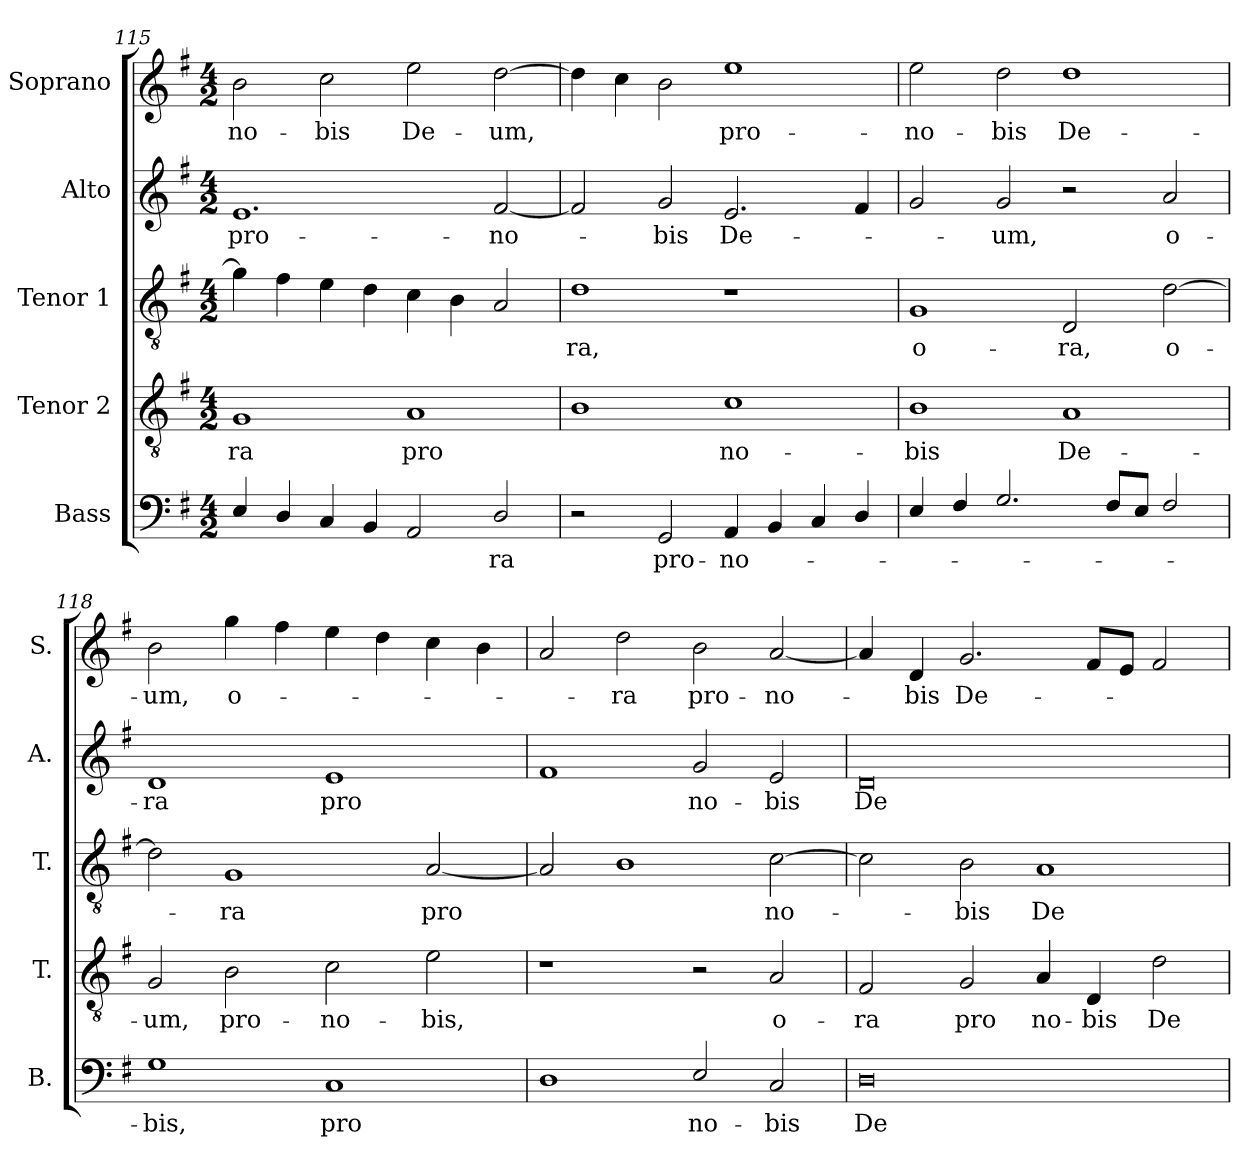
**kern	**text	**kern	**text	**kern	**text	**kern	**text	**kern	**text
*part5	*part5	*part4	*part4	*part3	*part3	*part2	*part2	*part1	*part1
*staff5	*staff5	*staff4	*staff4	*staff3	*staff3	*staff2	*staff2	*staff1	*staff1
*I"Bass	*	*I"Tenor 2	*	*I"Tenor 1	*	*I"Alto	*	*I"Soprano	*
*I'B.	*	*I'T.	*	*I'T.	*	*I'A.	*	*I'S.	*
*clefF4	*	*clefGv2	*	*clefGv2	*	*clefG2	*	*clefG2	*
*	*	*ITrd7c12	*	*ITrd7c12	*	*	*	*	*
*k[f#]	*	*k[f#]	*	*k[f#]	*	*k[f#]	*	*k[f#]	*
*G:	*	*G:	*	*G:	*	*G:	*	*G:	*
*M4/2	*	*M4/2	*	*M4/2	*	*M4/2	*	*M4/2	*
=115	=115	=115	=115	=115	=115	=115	=115	=115	=115
!	!	!	!LO:LY:b:color=#000000	!	!	!	!	!	!
!	!	!	!	!	!	!	!LO:LY:b:color=#000000	!	!
!	!	!	!	!	!	!	!	!	!LO:LY:b:color=#000000
4Ei/	.	1GGi	-ra	4Gi\]	.	1.ei	pro-	2bi\	no-
4Di/	.	.	.	4F#i\	.	.	.	.	.
!	!	!	!	!	!	!	!	!	!LO:LY:b:color=#000000
4Ci/	.	.	.	4Ei\	.	.	.	2cci\	-bis
4BBi/	.	.	.	4Di\	.	.	.	.	.
!	!	!	!LO:LY:b:color=#000000	!	!	!	!	!	!
!	!	!	!	!	!	!	!	!	!LO:LY:b:color=#000000
2AAi/	.	1AAi	pro	4Ci\	.	.	.	2eei\	De-
.	.	.	.	4BBi\	.	.	.	.	.
!	!LO:LY:b:color=#000000	!	!	!	!	!	!	!	!
!	!	!	!	!	!	!	!LO:LY:b:color=#000000	!	!
!	!	!	!	!	!	!	!	!	!LO:LY:b:color=#000000
2Di/	-ra	.	.	2AAi/	.	[<2f#i/	-no-	[>2ddi\	-um,
!!LO:PB:g=z
=116	=116	=116	=116	=116	=116	=116	=116	=116	=116
!	!	!	!	!	!LO:LY:b:color=#000000	!	!	!	!
2r	.	1BBi	.	1Di	-ra,	2f#i/]	.	4ddi\]	.
.	.	.	.	.	.	.	.	4cci\	.
!	!LO:LY:b:color=#000000	!	!	!	!	!	!	!	!
!	!	!	!	!	!	!	!LO:LY:b:color=#000000	!	!
2GGi/	pro-	.	.	.	.	2gi/	-bis	2bi\	.
!	!LO:LY:b:color=#000000	!	!	!	!	!	!	!	!
!	!	!	!LO:LY:b:color=#000000	!	!	!	!	!	!
!	!	!	!	!	!	!	!LO:LY:b:color=#000000	!	!
!	!	!	!	!	!	!	!	!	!LO:LY:b:color=#000000
4AAi/	-no-	1Ci	no-	1r	.	2.ei/	De-	1eei	pro-
4BBi/	.	.	.	.	.	.	.	.	.
4Ci/	.	.	.	.	.	.	.	.	.
4Di/	.	.	.	.	.	4f#i/	.	.	.
=117	=117	=117	=117	=117	=117	=117	=117	=117	=117
!	!	!	!LO:LY:b:color=#000000	!	!	!	!	!	!
!	!	!	!	!	!LO:LY:b:color=#000000	!	!	!	!
!	!	!	!	!	!	!	!	!	!LO:LY:b:color=#000000
4Ei/	.	1BBi	-bis	1GGi	o-	2gi/	.	2eei\	-no-
4F#i/	.	.	.	.	.	.	.	.	.
!	!	!	!	!	!	!	!LO:LY:b:color=#000000	!	!
!	!	!	!	!	!	!	!	!	!LO:LY:b:color=#000000
2.Gi/	.	.	.	.	.	2gi/	-um,	2ddi\	-bis
!	!	!	!LO:LY:b:color=#000000	!	!	!	!	!	!
!	!	!	!	!	!LO:LY:b:color=#000000	!	!	!	!
!	!	!	!	!	!	!	!	!	!LO:LY:b:color=#000000
.	.	1AAi	De-	2DDi/	-ra,	2r	.	1ddi	De-
8F#i/L	.	.	.	.	.	.	.	.	.
8Ei/J	.	.	.	.	.	.	.	.	.
!	!	!	!	!	!LO:LY:b:color=#000000	!	!	!	!
!	!	!	!	!	!	!	!LO:LY:b:color=#000000	!	!
2F#i/	.	.	.	[>2Di\	o-	2ai/	o-	.	.
=118	=118	=118	=118	=118	=118	=118	=118	=118	=118
!	!LO:LY:b:color=#000000	!	!	!	!	!	!	!	!
!	!	!	!LO:LY:b:color=#000000	!	!	!	!	!	!
!	!	!	!	!	!	!	!LO:LY:b:color=#000000	!	!
!	!	!	!	!	!	!	!	!	!LO:LY:b:color=#000000
1Gi	-bis,	2GGi/	-um,	2Di\]	.	1di	-ra	2bi\	-um,
!	!	!	!LO:LY:b:color=#000000	!	!	!	!	!	!
!	!	!	!	!	!LO:LY:b:color=#000000	!	!	!	!
!	!	!	!	!	!	!	!	!	!LO:LY:b:color=#000000
.	.	2BBi\	pro-	1GGi	-ra	.	.	4ggi\	o-
.	.	.	.	.	.	.	.	4ff#i\	.
!	!LO:LY:b:color=#000000	!	!	!	!	!	!	!	!
!	!	!	!LO:LY:b:color=#000000	!	!	!	!	!	!
!	!	!	!	!	!	!	!LO:LY:b:color=#000000	!	!
1Ci	pro	2Ci\	-no-	.	.	1ei	pro	4eei\	.
.	.	.	.	.	.	.	.	4ddi\	.
!	!	!	!LO:LY:b:color=#000000	!	!	!	!	!	!
!	!	!	!	!	!LO:LY:b:color=#000000	!	!	!	!
.	.	2Ei\	-bis,	[<2AAi/	pro	.	.	4cci\	.
.	.	.	.	.	.	.	.	4bi\	.
=119	=119	=119	=119	=119	=119	=119	=119	=119	=119
1Di	.	1r	.	2AAi/]	.	1f#i	.	2ai/	.
!	!	!	!	!	!	!	!	!	!LO:LY:b:color=#000000
.	.	.	.	1BBi	.	.	.	2ddi\	-ra
!	!LO:LY:b:color=#000000	!	!	!	!	!	!	!	!
!	!	!	!	!	!	!	!LO:LY:b:color=#000000	!	!
!	!	!	!	!	!	!	!	!	!LO:LY:b:color=#000000
2Ei/	no-	2r	.	.	.	2gi/	no-	2bi\	pro-
!	!LO:LY:b:color=#000000	!	!	!	!	!	!	!	!
!	!	!	!LO:LY:b:color=#000000	!	!	!	!	!	!
!	!	!	!	!	!LO:LY:b:color=#000000	!	!	!	!
!	!	!	!	!	!	!	!LO:LY:b:color=#000000	!	!
!	!	!	!	!	!	!	!	!	!LO:LY:b:color=#000000
2Ci/	-bis	2AAi/	o-	[>2Ci\	no-	2ei/	-bis	[<2ai/	-no-
=120	=120	=120	=120	=120	=120	=120	=120	=120	=120
!	!LO:LY:b:color=#000000	!	!	!	!	!	!	!	!
!	!	!	!LO:LY:b:color=#000000	!	!	!	!	!	!
!	!	!	!	!	!	!	!LO:LY:b:color=#000000	!	!
0Di	De-	2FF#i/	-ra	2Ci\]	.	0di	De-	4ai/]	.
!	!	!	!	!	!	!	!	!	!LO:LY:b:color=#000000
.	.	.	.	.	.	.	.	4di/	-bis
!	!	!	!LO:LY:b:color=#000000	!	!	!	!	!	!
!	!	!	!	!	!LO:LY:b:color=#000000	!	!	!	!
!	!	!	!	!	!	!	!	!	!LO:LY:b:color=#000000
.	.	2GGi/	pro	2BBi\	-bis	.	.	2.gi/	De-
!	!	!	!LO:LY:b:color=#000000	!	!	!	!	!	!
!	!	!	!	!	!LO:LY:b:color=#000000	!	!	!	!
.	.	4AAi/	no-	1AAi	De-	.	.	.	.
!	!	!	!LO:LY:b:color=#000000	!	!	!	!	!	!
.	.	4DDi/	-bis	.	.	.	.	8f#i/L	.
.	.	.	.	.	.	.	.	8ei/J	.
!	!	!	!LO:LY:b:color=#000000	!	!	!	!	!	!
.	.	2Di\	De-	.	.	.	.	2f#i/	.
=	=	=	=	=	=	=	=	=	=
*-	*-	*-	*-	*-	*-	*-	*-	*-	*-
